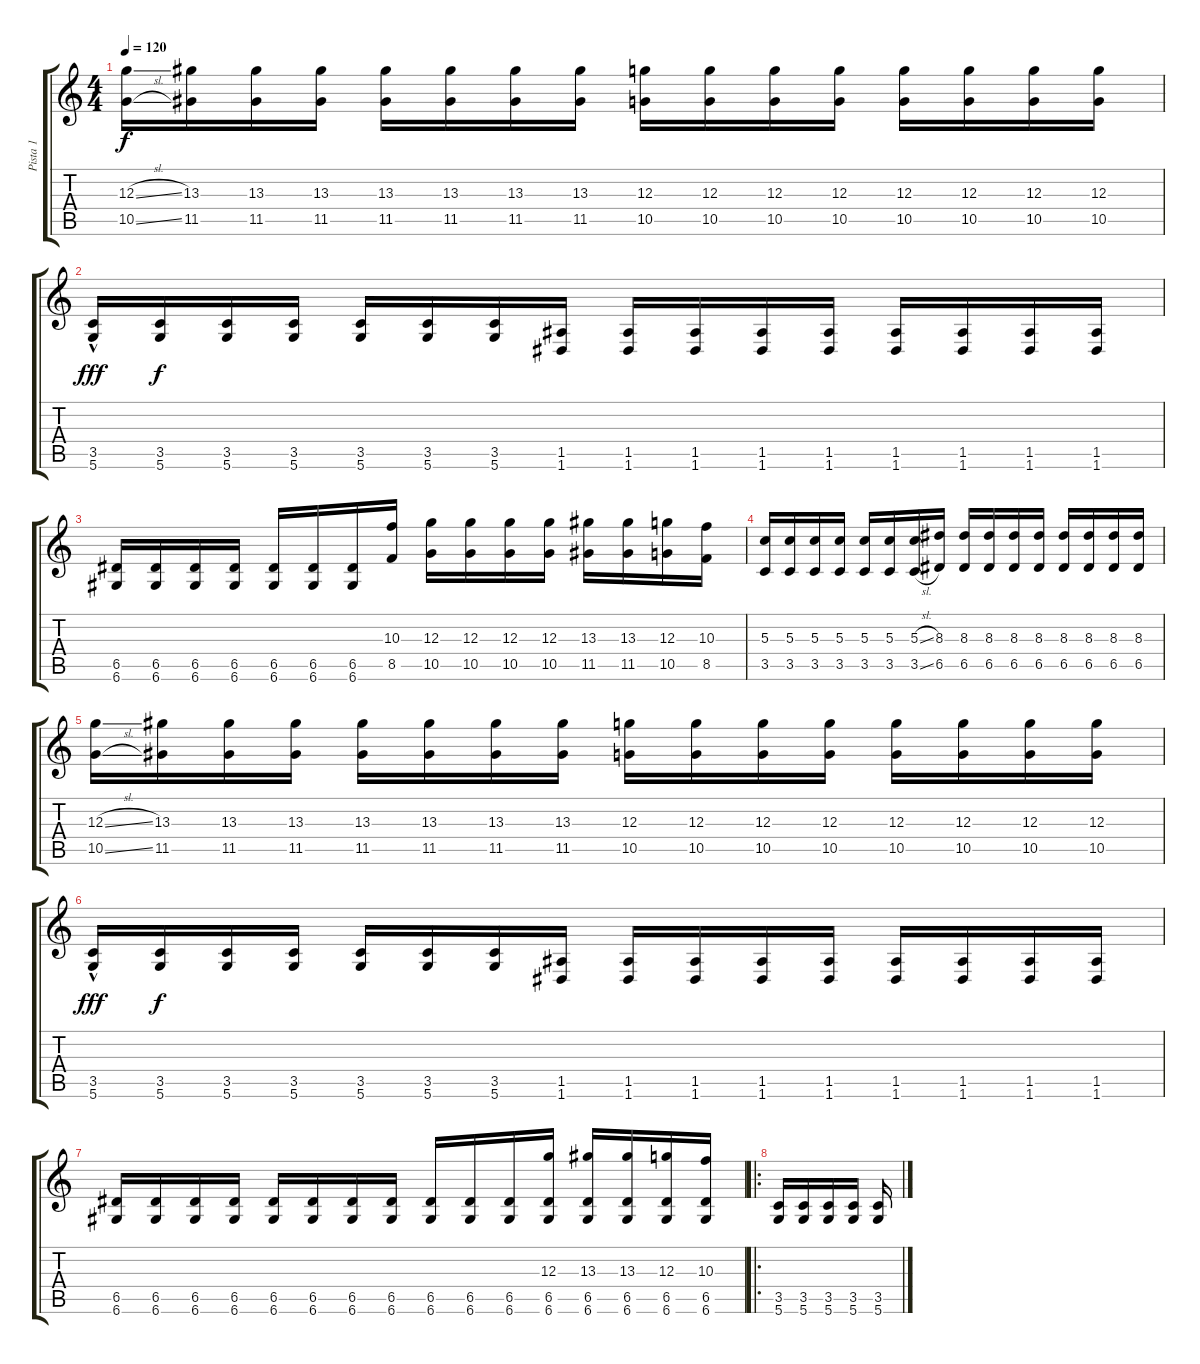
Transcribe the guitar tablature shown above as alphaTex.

\track ("Pista 1" "Pista 1") {instrument overdrivenguitar}
\staff {score tabs}
\tuning (E4 B3 G3 D3 A2 D2) {hide}
\ts (4 4)
\tempo 120
\clef g2
\ks c
(12.3{sl} 10.5{sl}).16{dy f} (13.3 11.5).16 (13.3 11.5).16 (13.3 11.5).16 (13.3 11.5).16 (13.3 11.5).16 (13.3 11.5).16 (13.3 11.5).16 (12.3 10.5).16 (12.3 10.5).16 (12.3 10.5).16 (12.3 10.5).16 (12.3 10.5).16 (12.3 10.5).16 (12.3 10.5).16 (12.3 10.5).16 |
(3.5{hac} 5.6{hac}).16{dy fff} (3.5 5.6).16{dy f} (3.5 5.6).16 (3.5 5.6).16 (3.5 5.6).16 (3.5 5.6).16 (3.5 5.6).16 (1.5 1.6).16 (1.5 1.6).16 (1.5 1.6).16 (1.5 1.6).16 (1.5 1.6).16 (1.5 1.6).16 (1.5 1.6).16 (1.5 1.6).16 (1.5 1.6).16 |
(6.5 6.6).16 (6.5 6.6).16 (6.5 6.6).16 (6.5 6.6).16 (6.5 6.6).16 (6.5 6.6).16 (6.5 6.6).16 (10.3 8.5).16 (12.3 10.5).16 (12.3 10.5).16 (12.3 10.5).16 (12.3 10.5).16 (13.3 11.5).16 (13.3 11.5).16 (12.3 10.5).16 (10.3 8.5).16 |
(5.3 3.5).16 (5.3 3.5).16 (5.3 3.5).16 (5.3 3.5).16 (5.3 3.5).16 (5.3 3.5).16 (5.3{sl} 3.5{sl}).16 (8.3 6.5).16 (8.3 6.5).16 (8.3 6.5).16 (8.3 6.5).16 (8.3 6.5).16 (8.3 6.5).16 (8.3 6.5).16 (8.3 6.5).16 (8.3 6.5).16 |
(12.3{sl} 10.5{sl}).16 (13.3 11.5).16 (13.3 11.5).16 (13.3 11.5).16 (13.3 11.5).16 (13.3 11.5).16 (13.3 11.5).16 (13.3 11.5).16 (12.3 10.5).16 (12.3 10.5).16 (12.3 10.5).16 (12.3 10.5).16 (12.3 10.5).16 (12.3 10.5).16 (12.3 10.5).16 (12.3 10.5).16 |
(3.5{hac} 5.6{hac}).16{dy fff} (3.5 5.6).16{dy f} (3.5 5.6).16 (3.5 5.6).16 (3.5 5.6).16 (3.5 5.6).16 (3.5 5.6).16 (1.5 1.6).16 (1.5 1.6).16 (1.5 1.6).16 (1.5 1.6).16 (1.5 1.6).16 (1.5 1.6).16 (1.5 1.6).16 (1.5 1.6).16 (1.5 1.6).16 |
(6.5 6.6).16 (6.5 6.6).16 (6.5 6.6).16 (6.5 6.6).16 (6.5 6.6).16 (6.5 6.6).16 (6.5 6.6).16 (6.5 6.6).16 (6.5 6.6).16 (6.5 6.6).16 (6.5 6.6).16 (12.3 6.5 6.6).16 (13.3 6.5 6.6).16 (13.3 6.5 6.6).16 (12.3 6.5 6.6).16 (10.3 6.5 6.6).16 |
\ro
(3.5 5.6).16 (3.5 5.6).16 (3.5 5.6).16 (3.5 5.6).16 (3.5 5.6).16
